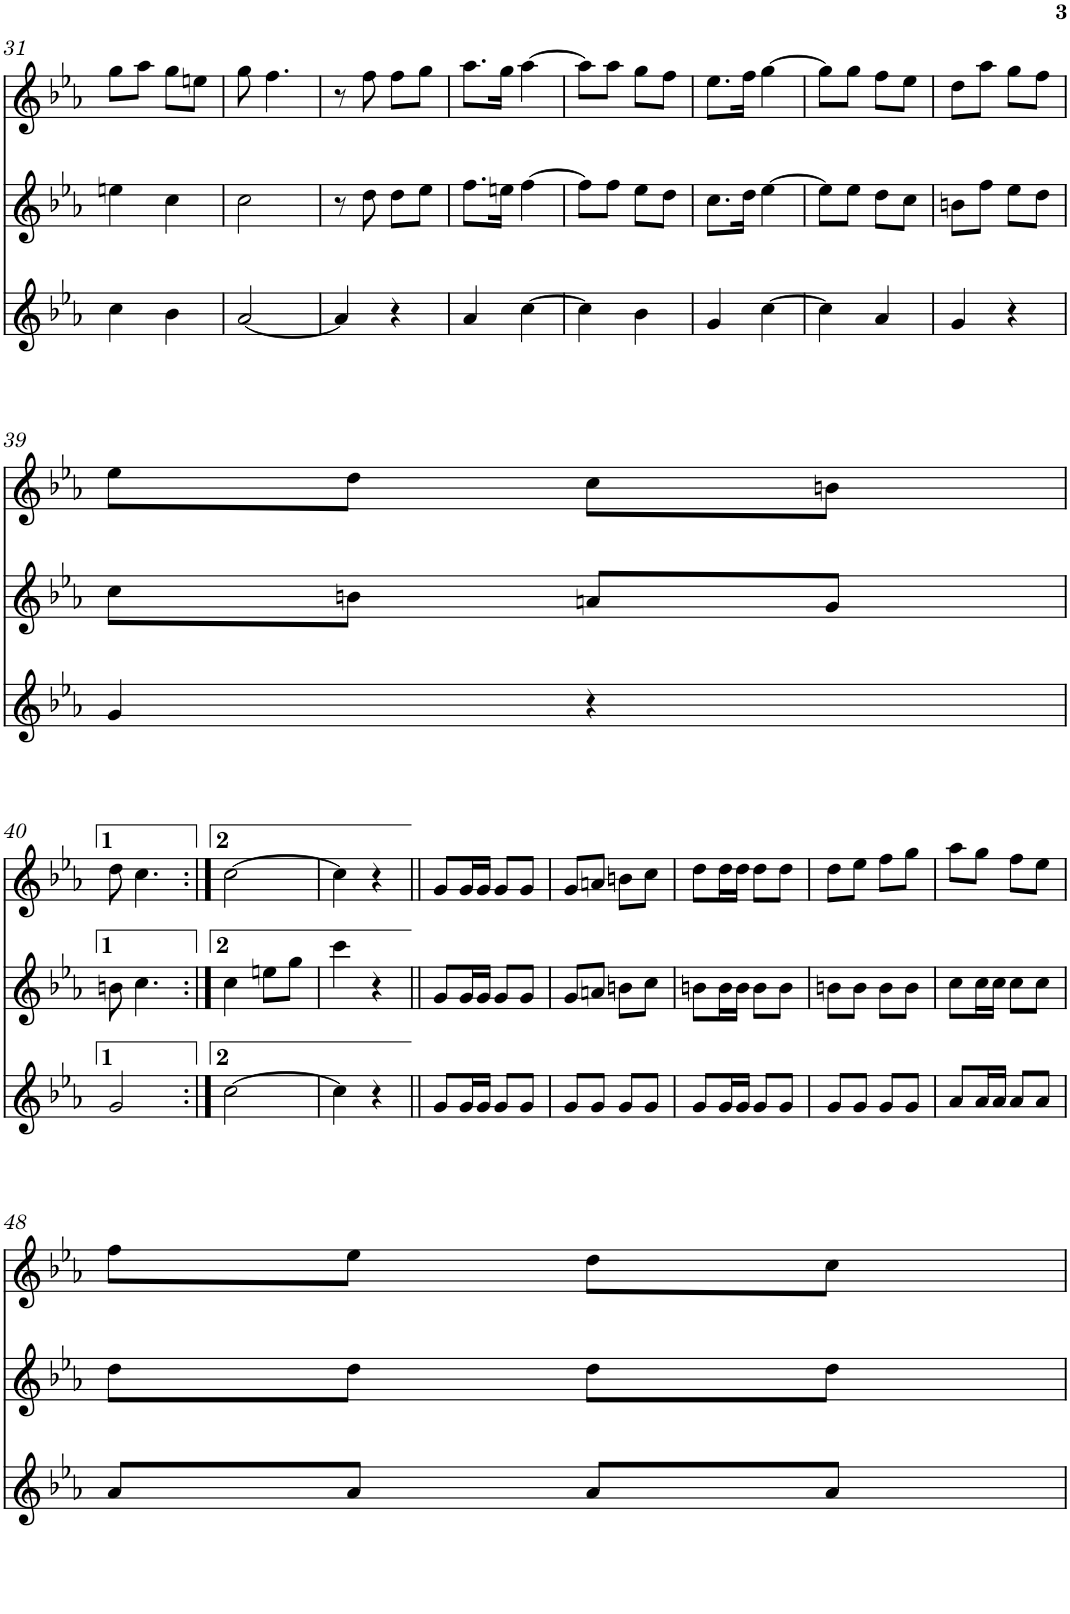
**kern	**kern	**kern
*part3	*part2	*part1
*staff3	*staff2	*staff1
*I"Gralla 3	*I"Gralla 2	*I"Gralla 1
!!LO:PB:g=z
*clefG2	*clefG2	*clefG2
*k[b-e-a-]	*k[b-e-a-]	*k[b-e-a-]
*M2/4	*M2/4	*M2/4
=31	=31	=31
4cc\	4een\	8gg\L
.	.	8aa-\J
4b-\	4cc\	8gg\L
.	.	8een\J
=32	=32	=32
[2a-/	2cc\	8gg\
.	.	4.ff\
=33	=33	=33
4a-/]	8r	8r
.	8dd\	8ff\
4r	8dd\L	8ff\L
.	8ee-\J	8gg\J
=34	=34	=34
4a-/	8.ff\L	8.aa-\L
.	16een\Jk	16gg\Jk
[4cc\	[4ff\	[4aa-\
=35	=35	=35
4cc\]	8ff\L]	8aa-\L]
.	8ff\J	8aa-\J
4b-\	8ee-\L	8gg\L
.	8dd\J	8ff\J
=36	=36	=36
4g/	8.cc\L	8.ee-\L
.	16dd\Jk	16ff\Jk
[4cc\	[4ee-\	[4gg\
=37	=37	=37
4cc\]	8ee-\L]	8gg\L]
.	8ee-\J	8gg\J
4a-/	8dd\L	8ff\L
.	8cc\J	8ee-\J
=38	=38	=38
4g/	8bn\L	8dd\L
.	8ff\J	8aa-\J
4r	8ee-\L	8gg\L
.	8dd\J	8ff\J
!!LO:LB:g=z
=39	=39	=39
4g/	8cc\L	8ee-\L
.	8bn\J	8dd\J
4r	8an/L	8cc\L
.	8g/J	8bn\J
!!LO:LB:g=z
=40	=40	=40
2g/	8bn\	8dd\
.	4.cc\	4.cc\
=41:|!	=41:|!	=41:|!
[2cc\	4cc\	[2cc\
.	8een\L	.
.	8gg\J	.
=42	=42	=42
4cc\]	4ccc\	4cc\]
4r	4r	4r
=43||	=43||	=43||
8g/L	8g/L	8g/L
16g/L	16g/L	16g/L
16g/JJ	16g/JJ	16g/JJ
8g/L	8g/L	8g/L
8g/J	8g/J	8g/J
=44	=44	=44
8g/L	8g/L	8g/L
8g/J	8an/J	8an/J
8g/L	8bn\L	8bn\L
8g/J	8cc\J	8cc\J
=45	=45	=45
8g/L	8bn\L	8dd\L
16g/L	16b\L	16dd\L
16g/JJ	16b\JJ	16dd\JJ
8g/L	8b\L	8dd\L
8g/J	8b\J	8dd\J
=46	=46	=46
8g/L	8bn\L	8dd\L
8g/J	8b\J	8ee-\J
8g/L	8b\L	8ff\L
8g/J	8b\J	8gg\J
=47	=47	=47
8a-/L	8cc\L	8aa-\L
16a-/L	16cc\L	8gg\J
16a-/JJ	16cc\JJ	.
8a-/L	8cc\L	8ff\L
8a-/J	8cc\J	8ee-\J
!!LO:LB:g=z
=48	=48	=48
8a-/L	8dd\L	8ff\L
8a-/J	8dd\J	8ee-\J
8a-/L	8dd\L	8dd\L
8a-/J	8dd\J	8cc\J
=	=	=
*-	*-	*-
